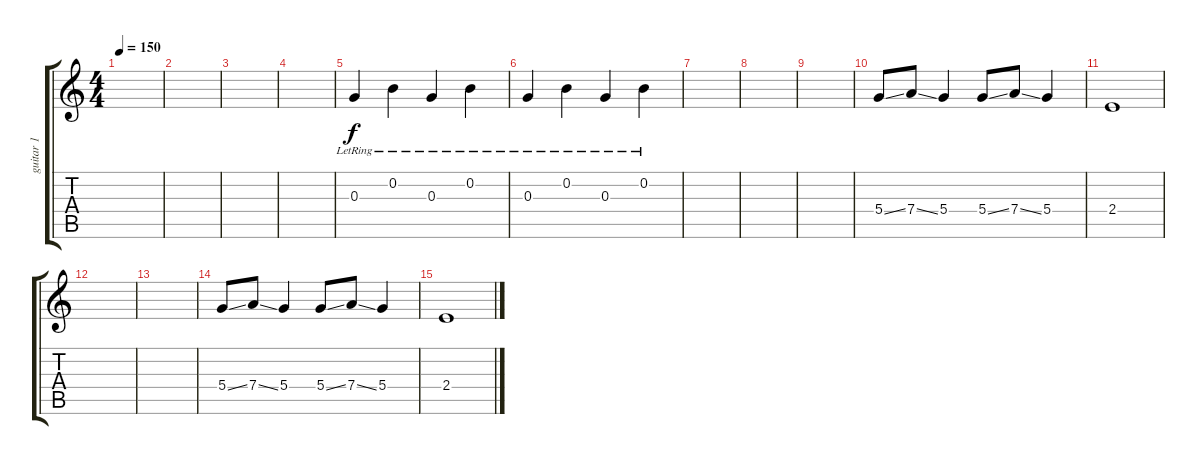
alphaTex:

\track ("guitar 1" "guitar 1") {instrument electricguitarclean}
\staff {score tabs}
\tuning (E4 B3 G3 D3 A2 E2) {hide}
\ts (4 4)
\tempo 150
\clef g2
\ks c
|
|
|
|
0.3{lr}.4{instrument electricguitarclean} 0.2{lr}.4 0.3{lr}.4 0.2{lr}.4 |
0.3{lr}.4 0.2{lr}.4 0.3{lr}.4 0.2{lr}.4 |
|
|
|
5.4{ss}.8{instrument distortionguitar} 7.4{ss}.8 5.4.4 5.4{ss}.8 7.4{ss}.8 5.4.4 |
2.4.1 |
|
|
5.4{ss}.8 7.4{ss}.8 5.4.4 5.4{ss}.8 7.4{ss}.8 5.4.4 |
2.4.1
